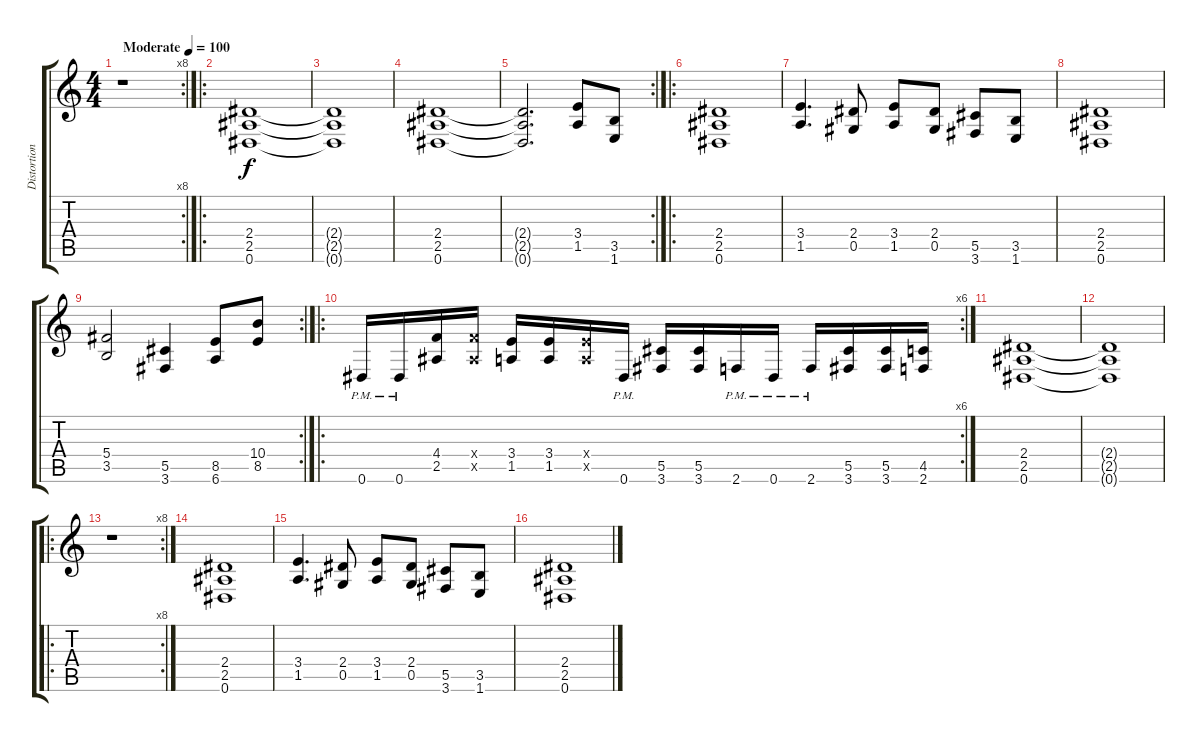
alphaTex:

\track ("Distortion Guitar 2" "Distortion") {instrument distortionguitar}
\staff {score tabs}
\tuning (Eb4 Bb3 Gb3 Db3 Ab2 Eb2) {hide}
\rc 8
\ts (4 4)
\tempo (100 "Moderate")
\clef g2
\ks c
r.1{dy f instrument distortionguitar} |
\ro
(2.4 2.5 0.6).1 |
(2.4{t} 2.5{t} 0.6{t}).1 |
(2.4 2.5 0.6).1 |
\rc 2
(2.4{t} 2.5{t} 0.6{t}).2{d} (3.4 1.5).8 (3.5 1.6).8 |
\ro
(2.4 2.5 0.6).1 |
(3.4 1.5).4{d} (2.4 0.5).8 (3.4 1.5).8 (2.4 0.5).8 (5.5 3.6).8 (3.5 1.6).8 |
(2.4 2.5 0.6).1 |
\rc 2
(5.4 3.5).2 (5.5 3.6).4 (8.5 6.6).8 (10.4 8.5).8 |
\ro
\rc 6
0.6{pm}.16 0.6{pm}.16 (4.4 2.5).16 (4.4{x} 2.5{x}).16 (3.4 1.5).16 (3.4 1.5).16 (3.4{x} 1.5{x}).16 0.6{pm}.16 (5.5 3.6).16 (5.5 3.6).16 2.6{pm}.16 0.6{pm}.16 2.6{pm}.16 (5.5 3.6).16 (5.5 3.6).16 (4.5 2.6).16 |
(2.4 2.5 0.6).1 |
(2.4{t} 2.5{t} 0.6{t}).1 |
\ro
\rc 8
r.1 |
(2.4 2.5 0.6).1 |
(3.4 1.5).4{d} (2.4 0.5).8 (3.4 1.5).8 (2.4 0.5).8 (5.5 3.6).8 (3.5 1.6).8 |
(2.4 2.5 0.6).1
